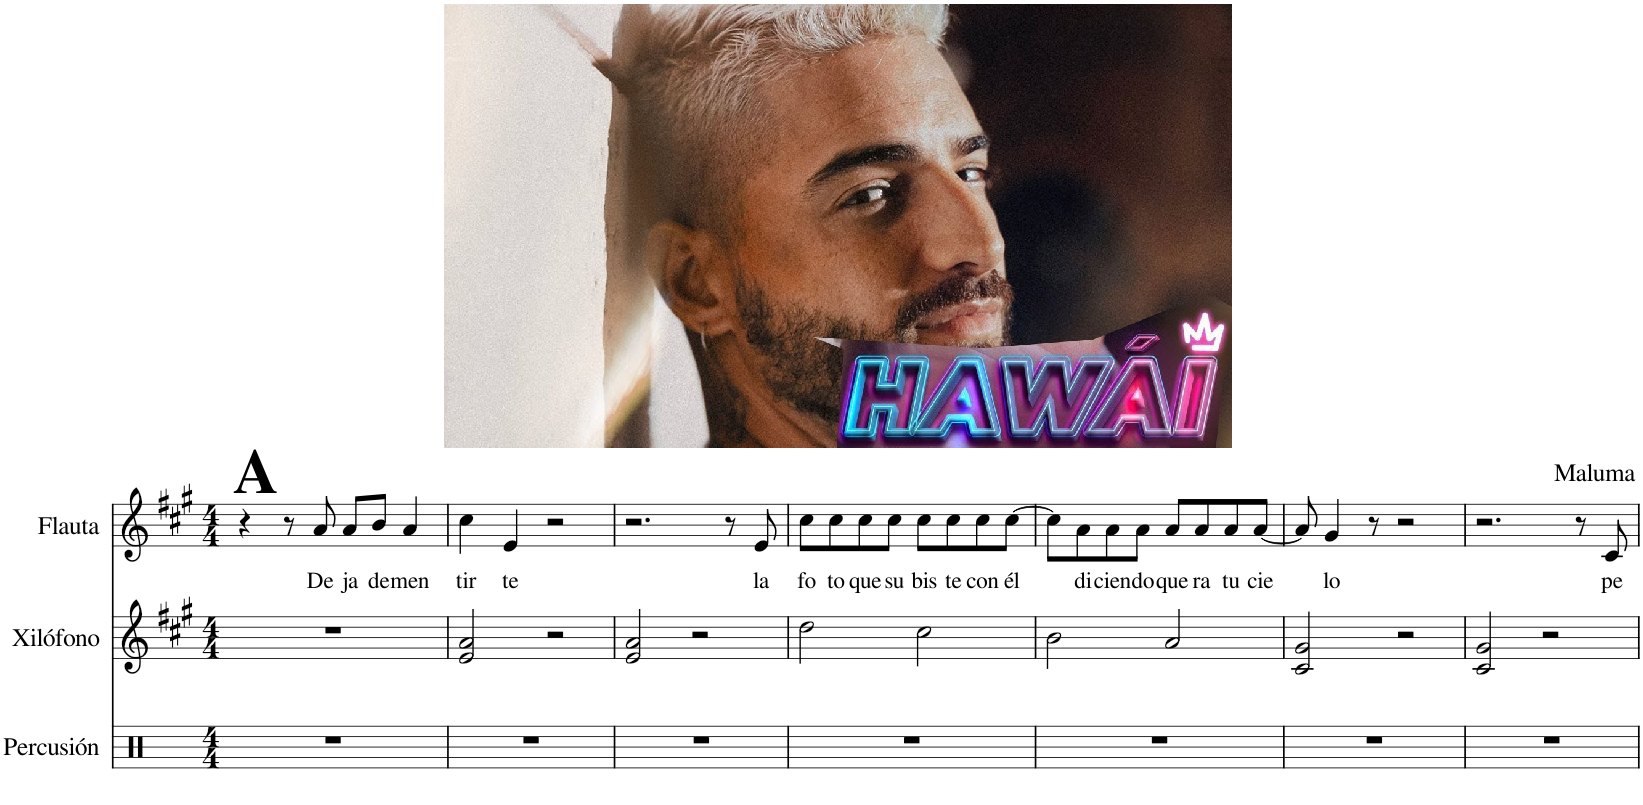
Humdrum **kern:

**kern	**kern	**kern	**text
*part3	*part2	*part1	*part1
*staff3	*staff2	*staff1	*staff1
*I"Percusión	*I"Xilófono	*I"Flauta	*
*I'Perc.	*I'Xil.	*I'Fl.	*
*clefX	*clefG2	*clefG2	*
*	*Trd-7c-12	*	*
*k[]	*k[f#c#g#]	*k[f#c#g#]	*
*M4/4	*M4/4	*M4/4	*
=1	=1	=1	=1
!	!	!LO:TX:a:B:t=A	!
1r	1r	4r	.
.	.	8r	.
!	!	!	!LO:LY:b
.	.	8a/	De
!	!	!	!LO:LY:b
.	.	8a/L	ja
!	!	!	!LO:LY:b
.	.	8b/J	de
!	!	!	!LO:LY:b
.	.	4a/	men
=2	=2	=2	=2
!	!	!	!LO:LY:b
1r	2e/ 2a/	4cc#\	tir
!	!	!	!LO:LY:b
.	.	4e/	te
.	2r	2r	.
=3	=3	=3	=3
1r	2e/ 2a/	2.r	.
.	2r	.	.
.	.	8r	.
!	!	!	!LO:LY:b
.	.	8e/	la
=4	=4	=4	=4
!	!	!	!LO:LY:b
1r	2dd\	8cc#\L	fo
!	!	!	!LO:LY:b
.	.	8cc#\	to
!	!	!	!LO:LY:b
.	.	8cc#\	que
!	!	!	!LO:LY:b
.	.	8cc#\J	su
!	!	!	!LO:LY:b
.	2cc#\	8cc#\L	bis
!	!	!	!LO:LY:b
.	.	8cc#\	te
!	!	!	!LO:LY:b
.	.	8cc#\	con
!	!	!	!LO:LY:b
.	.	[8cc#\J	él
=5	=5	=5	=5
1r	2b\	8cc#\L]	.
!	!	!	!LO:LY:b
.	.	8a\	di
!	!	!	!LO:LY:b
.	.	8a\	cien
!	!	!	!LO:LY:b
.	.	8a\J	do
!	!	!	!LO:LY:b
.	2a/	8a/L	que
!	!	!	!LO:LY:b
.	.	8a/	ra
!	!	!	!LO:LY:b
.	.	8a/	tu
!	!	!	!LO:LY:b
.	.	[8a/J	cie
=6	=6	=6	=6
1r	2c#/ 2g#/	8a/]	.
!	!	!	!LO:LY:b
.	.	4g#/	lo
.	.	8r	.
.	2r	2r	.
=7	=7	=7	=7
1r	2c#/ 2g#/	2.r	.
.	2r	.	.
.	.	8r	.
!	!	!	!LO:LY:b
.	.	8c#/	pe
=	=	=	=
*-	*-	*-	*-
